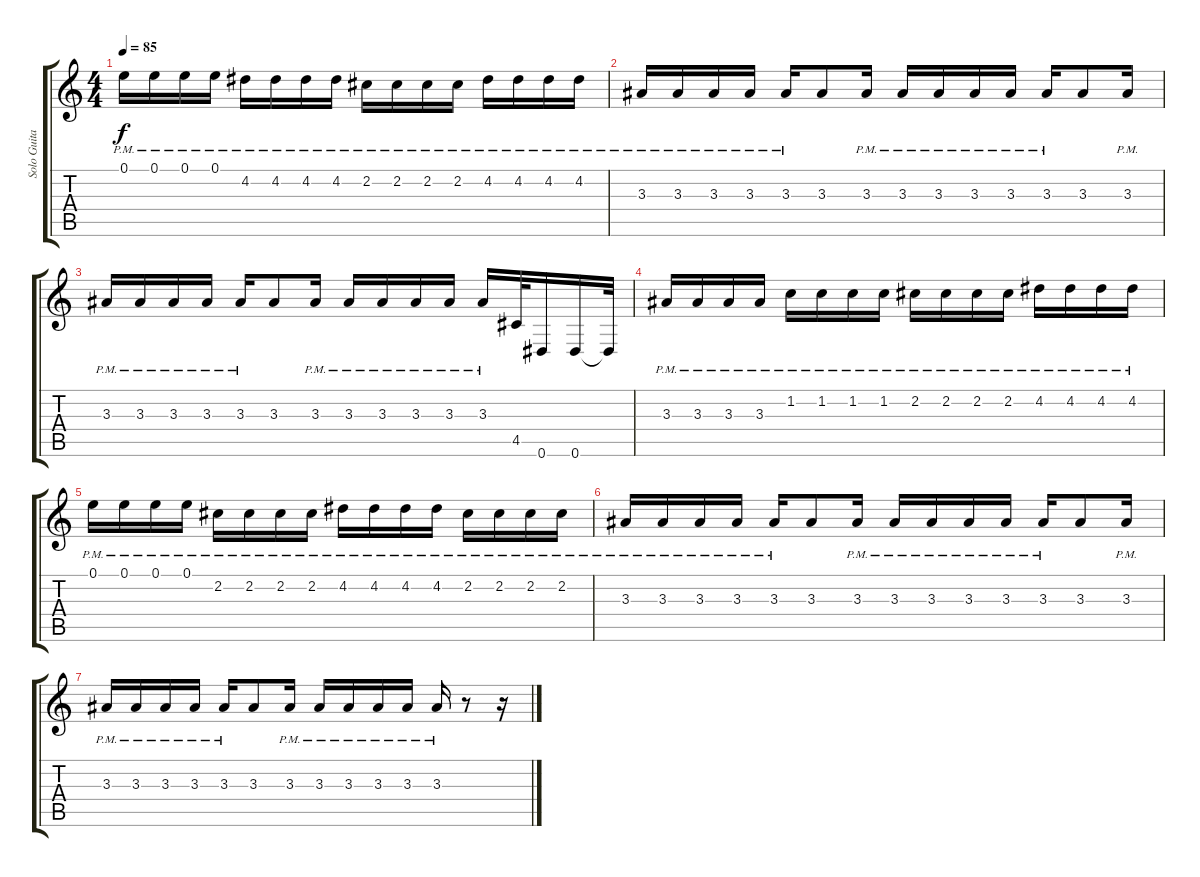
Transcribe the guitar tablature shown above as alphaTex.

\track ("Solo Guitar" "Solo Guita") {instrument overdrivenguitar}
\staff {score tabs}
\tuning (E4 B3 G3 D3 A2 Eb2) {hide}
\ts (4 4)
\tempo 85
\clef g2
\ks c
0.1{pm}.16{dy f} 0.1{pm}.16 0.1{pm}.16 0.1{pm}.16 4.2{pm}.16 4.2{pm}.16 4.2{pm}.16 4.2{pm}.16 2.2{pm}.16 2.2{pm}.16 2.2{pm}.16 2.2{pm}.16 4.2{pm}.16 4.2{pm}.16 4.2{pm}.16 4.2{pm}.16 |
3.3{pm}.16 3.3{pm}.16 3.3{pm}.16 3.3{pm}.16 3.3{pm}.16 3.3.8 3.3{pm}.16 3.3{pm}.16 3.3{pm}.16 3.3{pm}.16 3.3{pm}.16 3.3{pm}.16 3.3.8 3.3{pm}.16 |
3.3{pm}.16 3.3{pm}.16 3.3{pm}.16 3.3{pm}.16 3.3{pm}.16 3.3.8 3.3{pm}.16 3.3{pm}.16 3.3{pm}.16 3.3{pm}.16 3.3{pm}.16 3.3{pm}.16 4.5.32{instrument guitarfretnoise} 0.6.16 0.6.16 0.6{t}.32 |
3.3{pm}.16{volume 16 instrument overdrivenguitar} 3.3{pm}.16 3.3{pm}.16 3.3{pm}.16 1.2{pm}.16 1.2{pm}.16 1.2{pm}.16 1.2{pm}.16 2.2{pm}.16 2.2{pm}.16 2.2{pm}.16 2.2{pm}.16 4.2{pm}.16 4.2{pm}.16 4.2{pm}.16 4.2{pm}.16 |
0.1{pm}.16 0.1{pm}.16 0.1{pm}.16 0.1{pm}.16 2.2{pm}.16 2.2{pm}.16 2.2{pm}.16 2.2{pm}.16 4.2{pm}.16 4.2{pm}.16 4.2{pm}.16 4.2{pm}.16 2.2{pm}.16 2.2{pm}.16 2.2{pm}.16 2.2{pm}.16 |
3.3{pm}.16 3.3{pm}.16 3.3{pm}.16 3.3{pm}.16 3.3{pm}.16 3.3.8 3.3{pm}.16 3.3{pm}.16 3.3{pm}.16 3.3{pm}.16 3.3{pm}.16 3.3{pm}.16 3.3.8 3.3{pm}.16 |
3.3{pm}.16 3.3{pm}.16 3.3{pm}.16 3.3{pm}.16 3.3{pm}.16 3.3.8 3.3{pm}.16 3.3{pm}.16 3.3{pm}.16 3.3{pm}.16 3.3{pm}.16 3.3{pm}.16 r.8{instrument guitarfretnoise} r.16{instrument overdrivenguitar}
